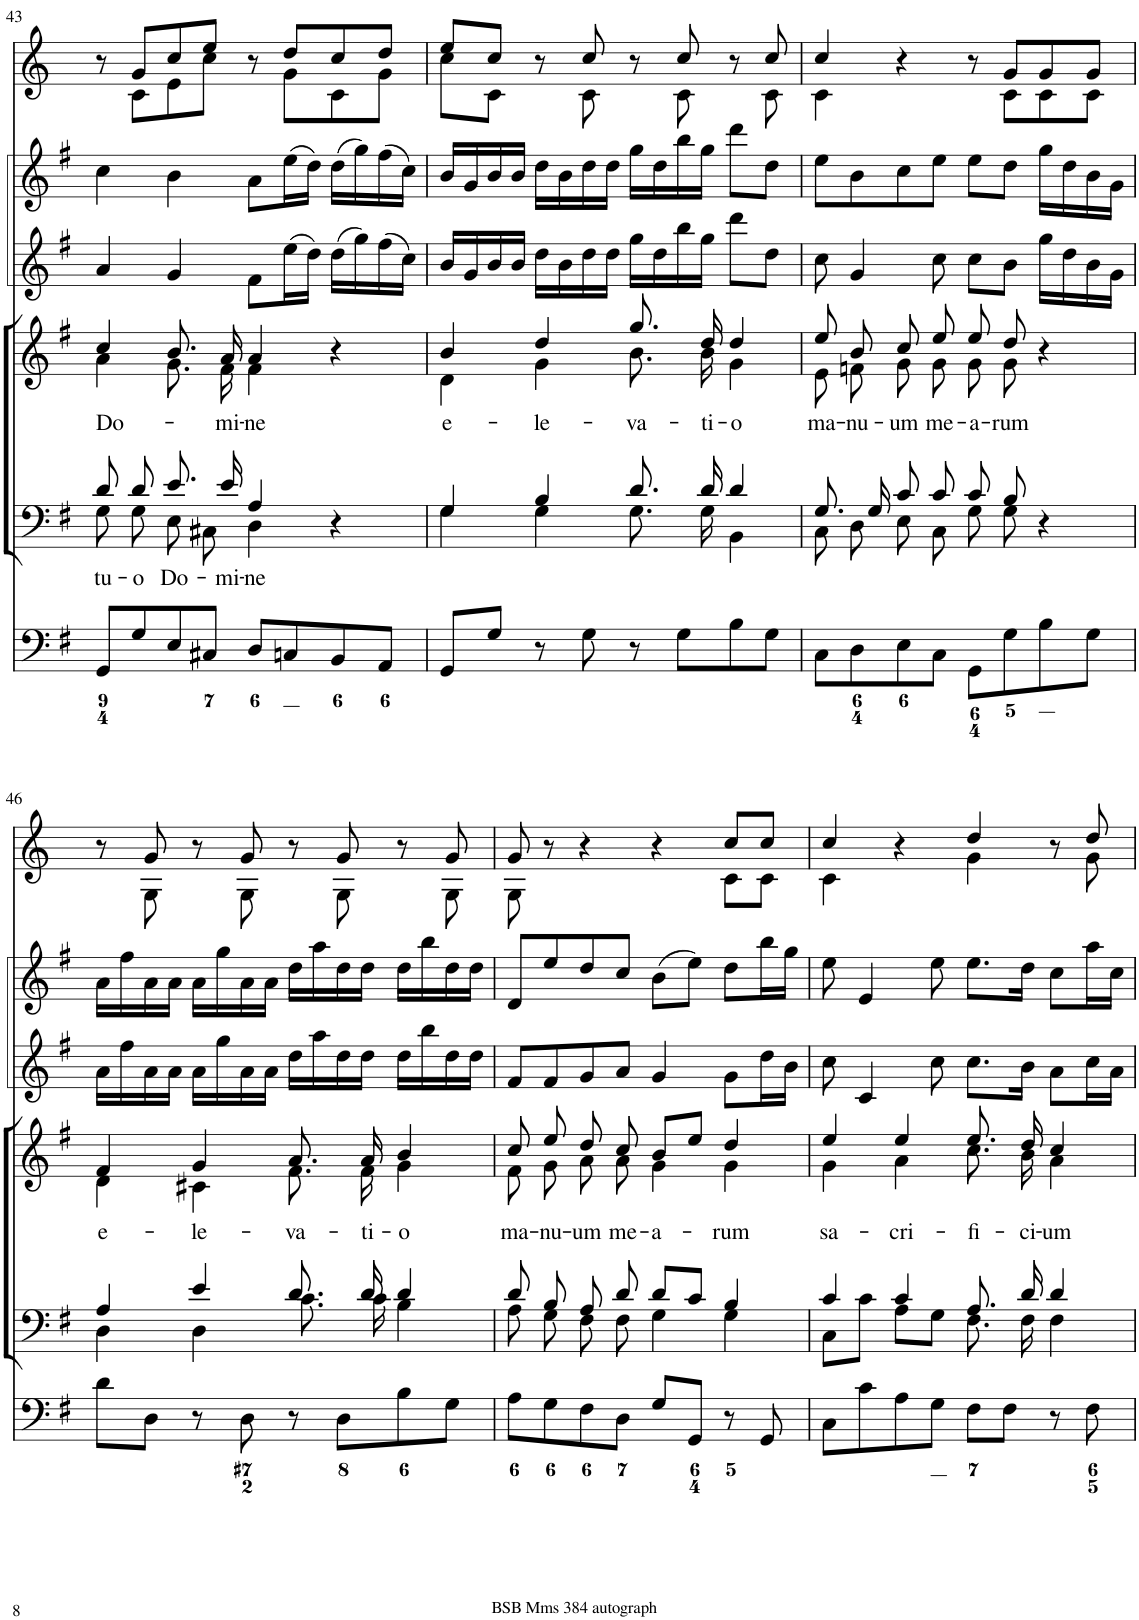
**kern	**kern	**text	**kern	**text	**kern	**kern	**kern
*part6	*part5	*part5	*part4	*part4	*part3	*part2	*part1
*staff6	*staff5	*staff5	*staff4	*staff4	*staff3	*staff2	*staff1
*I"Organ	*I"Voice	*	*I"Voice	*	*I"Violin	*I"Violini	*I"Corni in G
*	*	*	*	*	*I'Vln	*I'Vln	*
!!LO:PB:g=z
*clefF4	*clefF4	*	*clefG2	*	*clefG2	*clefG2	*clefG2
*	*	*	*	*	*	*	*Trd3c5
*k[f#]	*k[f#]	*	*k[f#]	*	*k[f#]	*k[f#]	*k[]
*M4/4	*M4/4	*	*M4/4	*	*M4/4	*M4/4	*M4/4
*met(c)	*met(c)	*	*met(c)	*	*met(c)	*met(c)	*met(c)
=43	=43	=43	=43	=43	=43	=43	=43
!	!	!LO:LY:b	!	!LO:LY:b	!	!	!
*	*^	*	*^	*	*	*	*^
8GG/L	8d/	8G\	tu-	4cc/	4a\	Do-	4a/	4cc\	8r	8ryy
!	!	!	!LO:LY:b	!	!	!	!	!	!	!
8G/	8d/	8G\	-o	.	.	.	.	.	8g/L	8c\L
!	!	!	!LO:LY:b	!	!	!	!	!	!	!
8E/	8.e/	8E\	Do-	8.b/	8.g\	.	4g/	4b\	8cc/	8e\
8C#X/J	.	8C#X\	.	.	.	.	.	.	8ee/J	8cc\J
!	!	!	!LO:LY:b	!	!	!LO:LY:b	!	!	!	!
.	16e/	.	-mi-	16a/	16f#\	-mi-	.	.	.	.
!	!	!	!LO:LY:b	!	!	!LO:LY:b	!	!	!	!
8D/L	4A/	4D\	-ne	4a/	4f#\	-ne	8f#\L	8a\L	8r	8ryy
8Cn/	.	.	.	.	.	.	(16ee\L	(16ee\L	8dd/L	8g\L
.	.	.	.	.	.	.	16dd\JJ)	16dd\JJ)	.	.
8BB/	4r	4ryy	.	4r	4ryy	.	(16dd\LL	(16dd\LL	8cc/	8c\
.	.	.	.	.	.	.	16gg\)	16gg\)	.	.
8AA/J	.	.	.	.	.	.	(16ff#\	(16ff#\	8dd/J	8g\J
.	.	.	.	.	.	.	16cc\JJ)	16cc\JJ)	.	.
=44	=44	=44	=44	=44	=44	=44	=44	=44	=44	=44
!	!	!	!	!	!	!LO:LY:b	!	!	!	!
8GG/L	4G/	4G\	.	4b/	4d\	e-	16b/LL	16b/LL	8ee/L	8cc\L
.	.	.	.	.	.	.	16g/	16g/	.	.
8G/J	.	.	.	.	.	.	16b/	16b/	8cc/J	8c\J
.	.	.	.	.	.	.	16b/JJ	16b/JJ	.	.
!	!	!	!	!	!	!LO:LY:b	!	!	!	!
8r	4B/	4G\	.	4dd/	4g\	-le-	16dd\LL	16dd\LL	8r	8ryy
.	.	.	.	.	.	.	16b\	16b\	.	.
8G\	.	.	.	.	.	.	16dd\	16dd\	8cc/	8c\
.	.	.	.	.	.	.	16dd\JJ	16dd\JJ	.	.
!	!	!	!	!	!	!LO:LY:b	!	!	!	!
8r	8.d/	8.G\	.	8.gg/	8.b\	-va-	16gg\LL	16gg\LL	8r	8ryy
.	.	.	.	.	.	.	16dd\	16dd\	.	.
8G\L	.	.	.	.	.	.	16bb\	16bb\	8cc/	8c\
!	!	!	!	!	!	!LO:LY:b	!	!	!	!
.	16d/	16G\	.	16dd/	16b\	-ti-	16gg\JJ	16gg\JJ	.	.
!	!	!	!	!	!	!LO:LY:b	!	!	!	!
8B\	4d/	4BB\	.	4dd/	4g\	-o	8ddd\L	8ddd\L	8r	8ryy
8G\J	.	.	.	.	.	.	8dd\J	8dd\J	8cc/	8c\
=45	=45	=45	=45	=45	=45	=45	=45	=45	=45	=45
!	!	!	!	!	!	!LO:LY:b	!	!	!	!
8C\L	8.G/	8C\	.	8ee/	8e\	ma-	8cc\	8ee\L	4cc/	4c\
!	!	!	!	!	!	!LO:LY:b	!	!	!	!
8D\	.	8D\	.	8b/	8fn\	-nu-	4g/	8b\	.	.
.	16G/	.	.	.	.	.	.	.	.	.
!	!	!	!	!	!	!LO:LY:b	!	!	!	!
8E\	8c/	8E\	.	8cc/	8g\	-um	.	8cc\	4r	4.ryy
!	!	!	!	!	!	!LO:LY:b	!	!	!	!
8C\J	8c/	8C\	.	8ee/	8g\	me-	8cc\	8ee\J	.	.
!	!	!	!	!	!	!LO:LY:b	!	!	!	!
8GG\L	8c/	8G\	.	8ee/	8g\	-a-	8cc\L	8ee\L	8r	.
!	!	!	!	!	!	!LO:LY:b	!	!	!	!
8G\	8B/	8G\	.	8dd/	8g\	-rum	8b\J	8dd\J	8g/L	8c\L
8B\	4r	4ryy	.	4r	4ryy	.	16gg\LL	16gg\LL	8g/	8c\
.	.	.	.	.	.	.	16dd\	16dd\	.	.
8G\J	.	.	.	.	.	.	16b\	16b\	8g/J	8c\J
.	.	.	.	.	.	.	16g\JJ	16g\JJ	.	.
!!LO:LB:g=z	!!
=46	=46	=46	=46	=46	=46	=46	=46	=46	=46	=46
!	!	!	!	!	!	!LO:LY:b	!	!	!	!
8d\L	4A/	4D\	.	4f#/	4d\	e-	16a\LL	16a\LL	8r	8ryy
.	.	.	.	.	.	.	16ff#\	16ff#\	.	.
8D\J	.	.	.	.	.	.	16a\	16a\	8g/	8G\
.	.	.	.	.	.	.	16a\JJ	16a\JJ	.	.
!	!	!	!	!	!	!LO:LY:b	!	!	!	!
8r	4e/	4D\	.	4g/	4c#X\	-le-	16a\LL	16a\LL	8r	8ryy
.	.	.	.	.	.	.	16gg\	16gg\	.	.
8D\	.	.	.	.	.	.	16a\	16a\	8g/	8G\
.	.	.	.	.	.	.	16a\JJ	16a\JJ	.	.
!	!	!	!	!	!	!LO:LY:b	!	!	!	!
8r	8.d/	8.c\	.	8.a/	8.f#\	-va-	16dd\LL	16dd\LL	8r	8ryy
.	.	.	.	.	.	.	16aa\	16aa\	.	.
8D\L	.	.	.	.	.	.	16dd\	16dd\	8g/	8G\
!	!	!	!	!	!	!LO:LY:b	!	!	!	!
.	16d/	16c\	.	16a/	16f#\	-ti-	16dd\JJ	16dd\JJ	.	.
!	!	!	!	!	!	!LO:LY:b	!	!	!	!
8B\	4d/	4B\	.	4b/	4g\	-o	16dd\LL	16dd\LL	8r	8ryy
.	.	.	.	.	.	.	16bb\	16bb\	.	.
8G\J	.	.	.	.	.	.	16dd\	16dd\	8g/	8G\
.	.	.	.	.	.	.	16dd\JJ	16dd\JJ	.	.
=47	=47	=47	=47	=47	=47	=47	=47	=47	=47	=47
!	!	!	!	!	!	!LO:LY:b	!	!	!	!
8A\L	8d/	8A\	.	8cc/	8f#\	ma-	8f#/L	8d/L	8g/	8G\
!	!	!	!	!	!	!LO:LY:b	!	!	!	!
8G\	8B/	8G\	.	8ee/	8g\	-nu-	8f#/	8ee/	8r	8ryy
!	!	!	!	!	!	!LO:LY:b	!	!	!	!
*	*	*	*	*	*	*	*	*	*v	*v
8F#\	8A/	8F#\	.	8dd/	8a\	-um	8g/	8dd/	4r
!	!	!	!	!	!	!LO:LY:b	!	!	!
8D\J	8d/	8F#\	.	8cc/	8a\	me-	8a/J	8cc/J	.
!	!	!	!	!	!	!LO:LY:b	!	!	!
8G/L	8d/L	4G\	.	8b/L	4g\	-a-	4g/	(8b\L	4r
8GG/J	8c/J	.	.	8ee/J	.	.	.	8ee\J)	.
!	!	!	!	!	!	!LO:LY:b	!	!	!
*	*	*	*	*	*	*	*	*	*^
8r	4B/	4G\	.	4dd/	4g\	-rum	8g\L	8dd\L	8cc/L	8c\L
8GG/	.	.	.	.	.	.	16dd\L	16bb\L	8cc/J	8c\J
.	.	.	.	.	.	.	16b\JJ	16gg\JJ	.	.
=48	=48	=48	=48	=48	=48	=48	=48	=48	=48	=48
!	!	!	!	!	!	!LO:LY:b	!	!	!	!
8C\L	4c/	8C\L	.	4ee/	4g\	sa-	8cc\	8ee\	4cc/	4c\
8c\	.	8c\J	.	.	.	.	4c/	4e/	.	.
!	!	!	!	!	!	!LO:LY:b	!	!	!	!
8A\	4c/	8A\L	.	4ee/	4a\	-cri-	.	.	4r	4ryy
8G\J	.	8G\J	.	.	.	.	8cc\	8ee\	.	.
!	!	!	!	!	!	!LO:LY:b	!	!	!	!
8F#\L	8.A/	8.F#\	.	8.ee/	8.cc\	-fi-	8.cc\L	8.ee\L	4dd/	4g\
8F#\J	.	.	.	.	.	.	.	.	.	.
!	!	!	!	!	!	!LO:LY:b	!	!	!	!
.	16d/	16F#\	.	16dd/	16b\	-ci-	16b\Jk	16dd\Jk	.	.
!	!	!	!	!	!	!LO:LY:b	!	!	!	!
8r	4d/	4F#\	.	4cc/	4a\	-um	8a\L	8cc\L	8r	8ryy
8F#\	.	.	.	.	.	.	16cc\L	16aa\L	8dd/	8g\
.	.	.	.	.	.	.	16a\JJ	16cc\JJ	.	.
*	*v	*v	*	*	*	*	*	*	*v	*v
*	*	*	*v	*v	*	*	*	*
=	=	=	=	=	=	=	=
*-	*-	*-	*-	*-	*-	*-	*-
